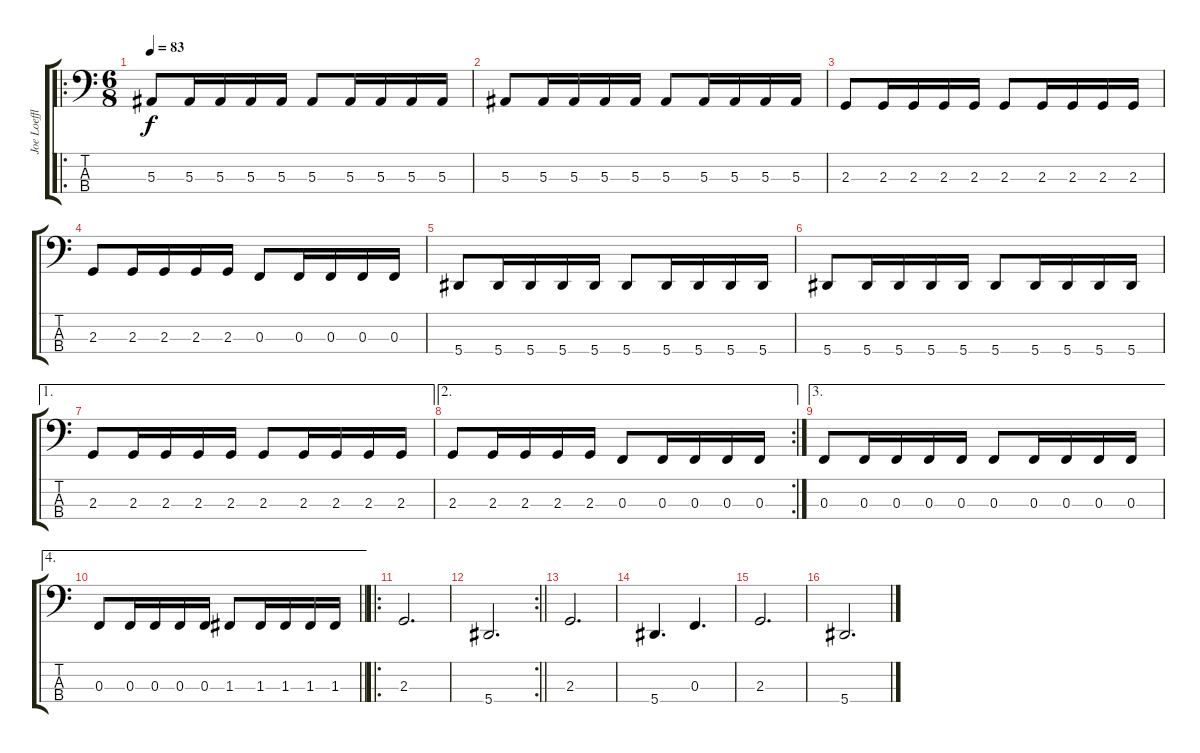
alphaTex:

\track ("Joe Loeffler" "Joe Loeffl") {instrument electricbassfinger}
\staff {score tabs}
\tuning (Eb2 Bb1 F1 Bb0) {hide}
\ro
\ts (6 8)
\tempo 83
\clef f4
\ks c
5.3.8{dy f} 5.3.16 5.3.16 5.3.16 5.3.16 5.3.8 5.3.16 5.3.16 5.3.16 5.3.16 |
5.3.8 5.3.16 5.3.16 5.3.16 5.3.16 5.3.8 5.3.16 5.3.16 5.3.16 5.3.16 |
2.3.8 2.3.16 2.3.16 2.3.16 2.3.16 2.3.8 2.3.16 2.3.16 2.3.16 2.3.16 |
2.3.8 2.3.16 2.3.16 2.3.16 2.3.16 0.3.8 0.3.16 0.3.16 0.3.16 0.3.16 |
5.4.8 5.4.16 5.4.16 5.4.16 5.4.16 5.4.8 5.4.16 5.4.16 5.4.16 5.4.16 |
5.4.8 5.4.16 5.4.16 5.4.16 5.4.16 5.4.8 5.4.16 5.4.16 5.4.16 5.4.16 |
\ae 1
2.3.8 2.3.16 2.3.16 2.3.16 2.3.16 2.3.8 2.3.16 2.3.16 2.3.16 2.3.16 |
\ae 2
\rc 2
2.3.8 2.3.16 2.3.16 2.3.16 2.3.16 0.3.8 0.3.16 0.3.16 0.3.16 0.3.16 |
\ae 3
0.3.8 0.3.16 0.3.16 0.3.16 0.3.16 0.3.8 0.3.16 0.3.16 0.3.16 0.3.16 |
\ae 4
\barLineRight lightlight
0.3.8 0.3.16 0.3.16 0.3.16 0.3.16 1.3.8 1.3.16 1.3.16 1.3.16 1.3.16 |
\ro
2.3.2{d} |
\rc 2
\barLineRight lightlight
5.4.2{d} |
2.3.2{d} |
5.4.4{d} 0.3.4{d} |
2.3.2{d} |
5.4.2{d}
